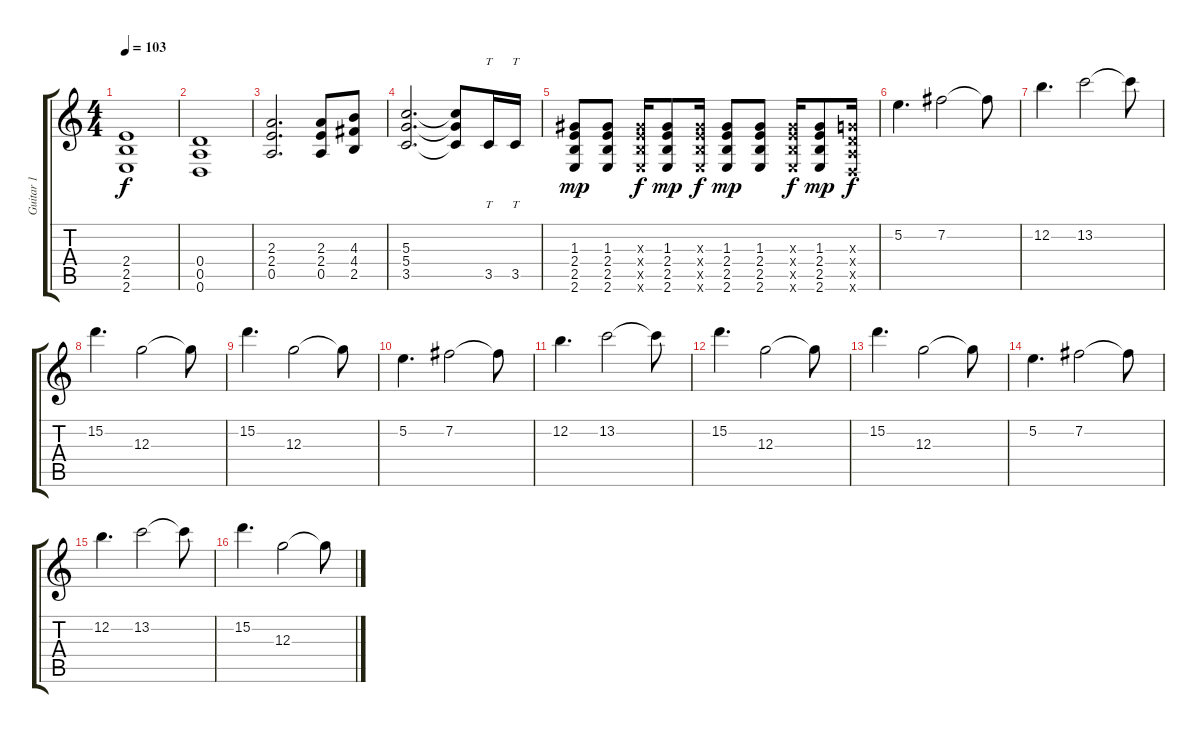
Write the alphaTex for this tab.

\track ("Guitar 1" "Guitar 1") {instrument distortionguitar}
\staff {score tabs}
\tuning (E4 B3 G3 D3 A2 D2) {hide}
\ts (4 4)
\tempo 103
\clef g2
\ks c
(2.4 2.5 2.6).1{dy f} |
(0.4 0.5 0.6).1 |
(2.3 2.4 0.5).2{d} (2.3 2.4 0.5).8 (4.3 4.4 2.5).8 |
(5.3 5.4 3.5).2{d} (5.3{t} 5.4{t} 3.5{t}).8 3.5.16{tt} 3.5.16{tt} |
(1.3 2.4 2.5 2.6).8{dy mp} (1.3 2.4 2.5 2.6).8 (1.3{x} 2.4{x} 2.5{x} 2.6{x}).16{dy f} (1.3 2.4 2.5 2.6).8{dy mp} (1.3{x} 2.4{x} 2.5{x} 2.6{x}).16{dy f} (1.3 2.4 2.5 2.6).8{dy mp} (1.3 2.4 2.5 2.6).8 (1.3{x} 2.4{x} 2.5{x} 2.6{x}).16{dy f} (1.3 2.4 2.5 2.6).8{dy mp} (0.3{x} 0.4{x} 0.5{x} 0.6{x}).16{dy f} |
5.2.4{d volume 12 balance 8 instrument distortionguitar} 7.2.2 7.2{t}.8 |
12.2.4{d} 13.2.2 13.2{t}.8 |
15.2.4{d} 12.3.2 12.3{t}.8 |
15.2.4{d} 12.3.2 12.3{t}.8 |
5.2.4{d} 7.2.2 7.2{t}.8 |
12.2.4{d} 13.2.2 13.2{t}.8 |
15.2.4{d} 12.3.2 12.3{t}.8 |
15.2.4{d} 12.3.2 12.3{t}.8 |
5.2.4{d} 7.2.2 7.2{t}.8 |
12.2.4{d} 13.2.2 13.2{t}.8 |
15.2.4{d} 12.3.2 12.3{t}.8
